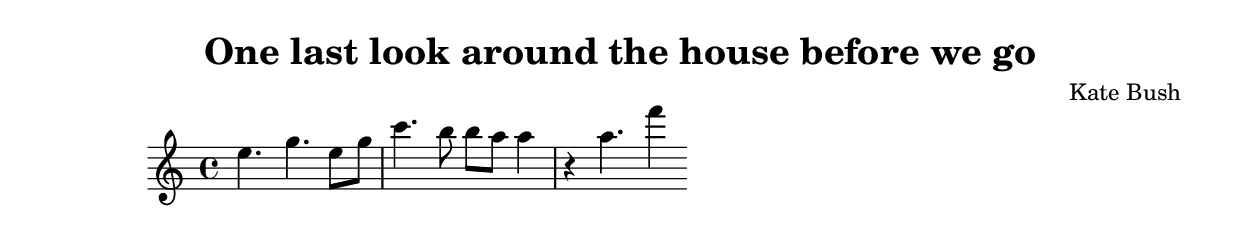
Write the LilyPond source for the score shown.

\header {
  title = "One last look around the house before we go"
  composer = "Kate Bush"
}

\score {
  \relative c'' {
    e4. g4. e8 g c4. b8 b8 a8 a4 r a4. f'4
  }


  \layout {}
  \midi {}
}